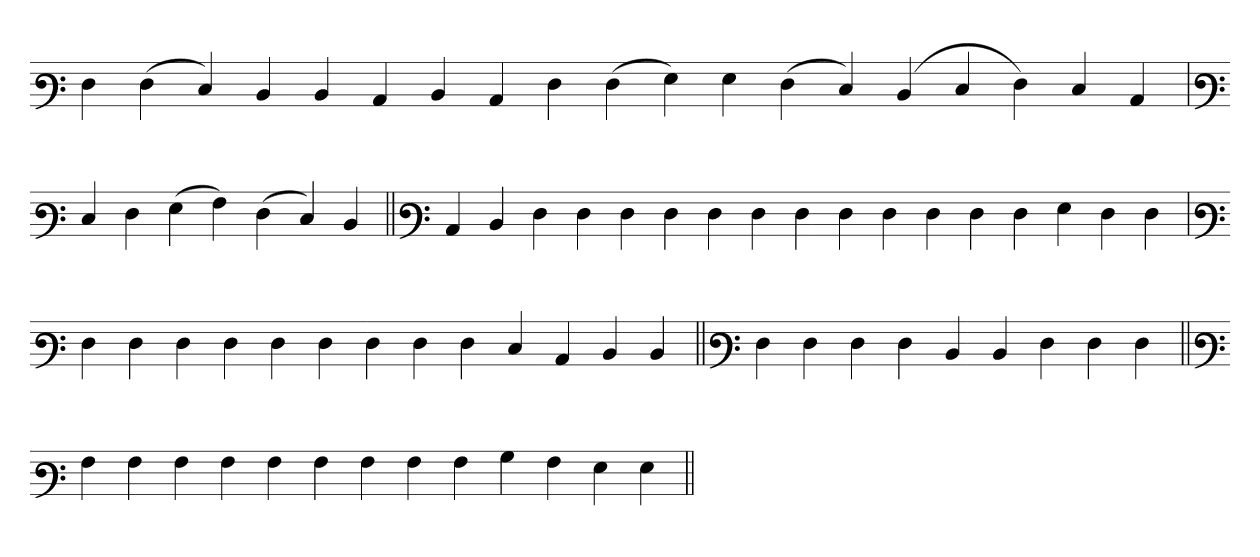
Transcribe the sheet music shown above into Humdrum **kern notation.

**kern
*part1
*staff1
*clefF3
=
4F
(4F
4E)
4D
4D
4C
4D
4C
4F
(4F
4G)
4G
(4F
4E)
(4D
4E
4F)
4E
4C
='
*clefF3
4E
4F
(4G
4A)
(4F
4E)
4D
=||
*clefF3
4C
4D
4F
4F
4F
4F
4F
4F
4F
4F
4F
4F
4F
4F
4G
4F
4F
=
*clefF3
4F
4F
4F
4F
4F
4F
4F
4F
4F
4E
4C
4D
4D
=||
*clefF3
4F
4F
4F
4F
4D
4D
4F
4F
4F
=||
*clefF3
4A
4A
4A
4A
4A
4A
4A
4A
4A
4B
4A
4G
4G
=||
*-
